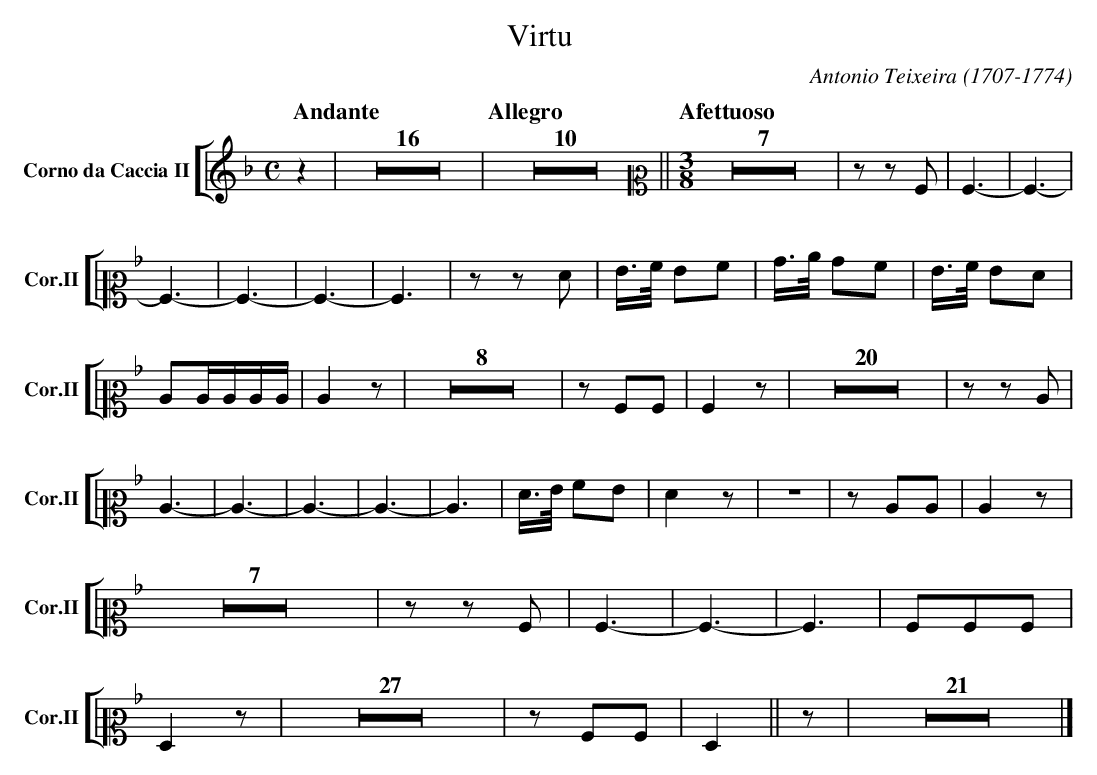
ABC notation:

X:1
T:Virtu
C:Antonio Teixeira (1707-1774)
M:C
L:1/4
K:F
V: 4 clef=treble name="Corno da Caccia II" sname="Cor.II"
%%staves [( 4 )]
[Q:"Andante"] z | Z16 | \
[Q:"Allegro"] Z10|| \
[Q:"Afettuoso"][M:3/8][K:tenor2][L:1/8] Z7| zzA,|  A,3-|A,3-|A,3-|A,3-|A,3-|A,3 | \
     zzF | G/>A/ GA | B/>c/ BA | G/>A/ GF | CC/C/C/C/ | C2z | Z8 | zA,A, | A,2z | Z20 | \
     zzC | C3- |C3- |C3- |C3- | C3 |  F/>G/ AG | F2z | z3 | zCC | C2z | Z7 | \
     zzA, | A,3- |A,3- |A,3 |A,A,A, | F,2z | Z27 | \
     zA,A, | F,2 || z | Z21 |]
